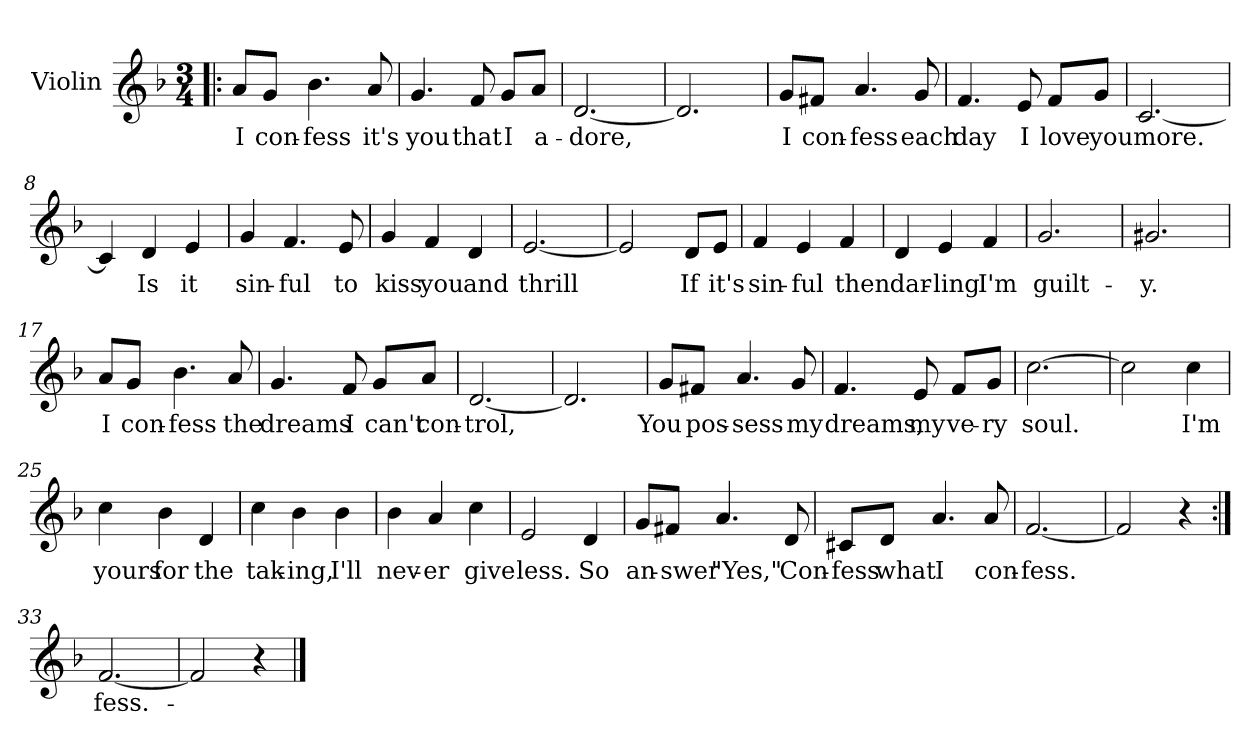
**kern	**text
*part1	*part1
*staff1	*staff1
*I"Violin	*
*I'Vln	*
*clefG2	*
*k[b-]	*
*F:	*
*M3/4	*
=1!|:	=1!|:
8a/L	I
8g/J	con-
4.b-\	-fess
8a/	it's
=2	=2
4.g/	you
8f/	that
8g/L	I
8a/J	a-
=3	=3
[2.d/	-dore,
=4	=4
2.d/]	.
=5	=5
8g/L	I
8f#X/J	con-
4.a/	-fess
8g/	each
!!LO:LB:g=z
=6	=6
4.f/	day
8e/	I
8f/L	love
8g/J	you
=7	=7
[2.c/	more.
=8	=8
4c/]	.
4d/	Is
4e/	it
=9	=9
4g/	sin-
4.f/	-ful
8e/	to
=10	=10
4g/	kiss
4f/	you
4d/	and
!!LO:LB:g=z
=11	=11
[2.e/	thrill
=12	=12
2e/]	.
8d/L	If
8e/J	it's
=13	=13
4f/	sin-
4e/	-ful
4f/	then
=14	=14
4d/	dar-
4e/	-ling
4f/	I'm
=15	=15
2.g/	guilt-
!!LO:LB:g=z
=16	=16
2.g#X/	-y.
=17	=17
8a/L	I
8g/J	con-
4.b-\	-fess
8a/	the
=18	=18
4.g/	dreams
8f/	I
8g/L	can't
8a/J	con-
=19	=19
[2.d/	-trol,
=20	=20
2.d/]	.
!!LO:LB:g=z
=21	=21
8g/L	You
8f#X/J	pos-
4.a/	-sess
8g/	my
=22	=22
4.f/	dreams,
8e/	my
8f/L	ve-
8g/J	-ry
=23	=23
[2.cc\	soul.
=24	=24
2cc\]	.
4cc\	I'm
=25	=25
4cc\	yours
4b-\	for
4d/	the
!!LO:LB:g=z
=26	=26
4cc\	tak-
4b-\	-ing,
4b-\	I'll
=27	=27
4b-\	nev-
4a/	-er
4cc\	give
=28	=28
2e/	less.
4d/	So
=29	=29
8g/L	an-
8f#X/J	-swer
4.a/	"Yes,"
8d/	Con-
=30	=30
8c#X/L	-fess
8d/J	what
4.a/	I
8a/	con-
!!LO:LB:g=z
=31	=31
[2.f/	-fess.
=32	=32
2f/]	.
4r	.
=33:|!	=33:|!
[2.f/	fess.-
=34	=34
2f/]	.
4r	.
==	==
*-	*-
